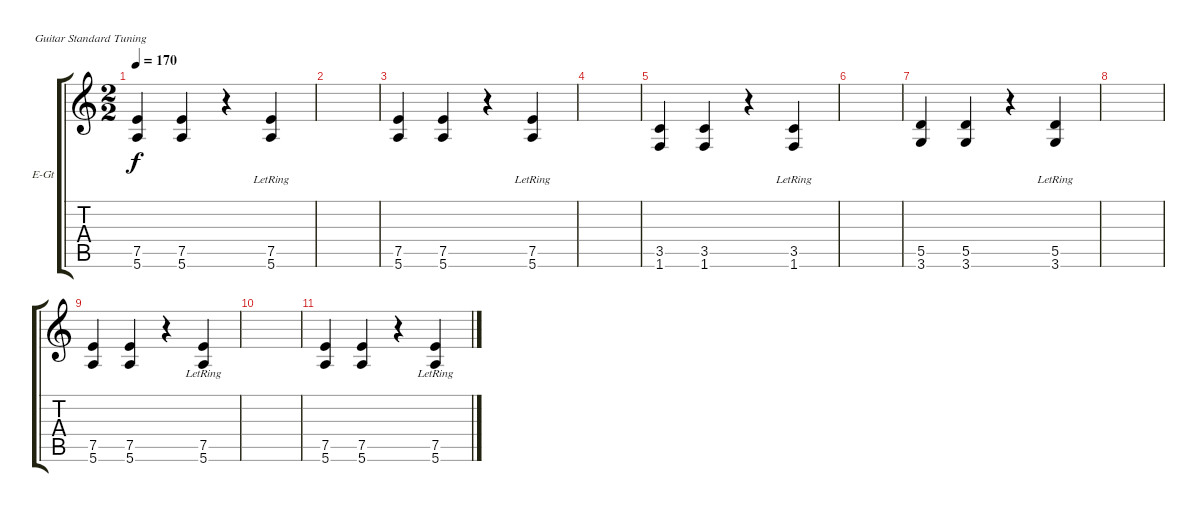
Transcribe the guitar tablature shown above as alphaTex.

\defaultSystemsLayout 4
\bracketExtendMode groupsimilarinstruments
\firstSystemTrackNameOrientation horizontal
\otherSystemsTrackNameOrientation horizontal
\track ("Electric Guitar" "E-Gt") {instrument distortionguitar}
\staff {score tabs}
\tuning (E4 B3 G3 D3 A2 E2)
\ts (2 2)
\tempo 170
\clef g2
\ks c
(5.6 7.5).4{dy f} (5.6 7.5).4 r.4 (5.6{lr} 7.5{lr}).4 |
|
(5.6 7.5).4 (5.6 7.5).4 r.4 (5.6{lr} 7.5{lr}).4 |
|
(1.6 3.5).4 (1.6 3.5).4 r.4 (1.6{lr} 3.5{lr}).4 |
|
(3.6 5.5).4 (3.6 5.5).4 r.4 (3.6{lr} 5.5{lr}).4 |
|
(5.6 7.5).4 (5.6 7.5).4 r.4 (5.6{lr} 7.5{lr}).4 |
|
(5.6 7.5).4 (5.6 7.5).4 r.4 (5.6{lr} 7.5{lr}).4
